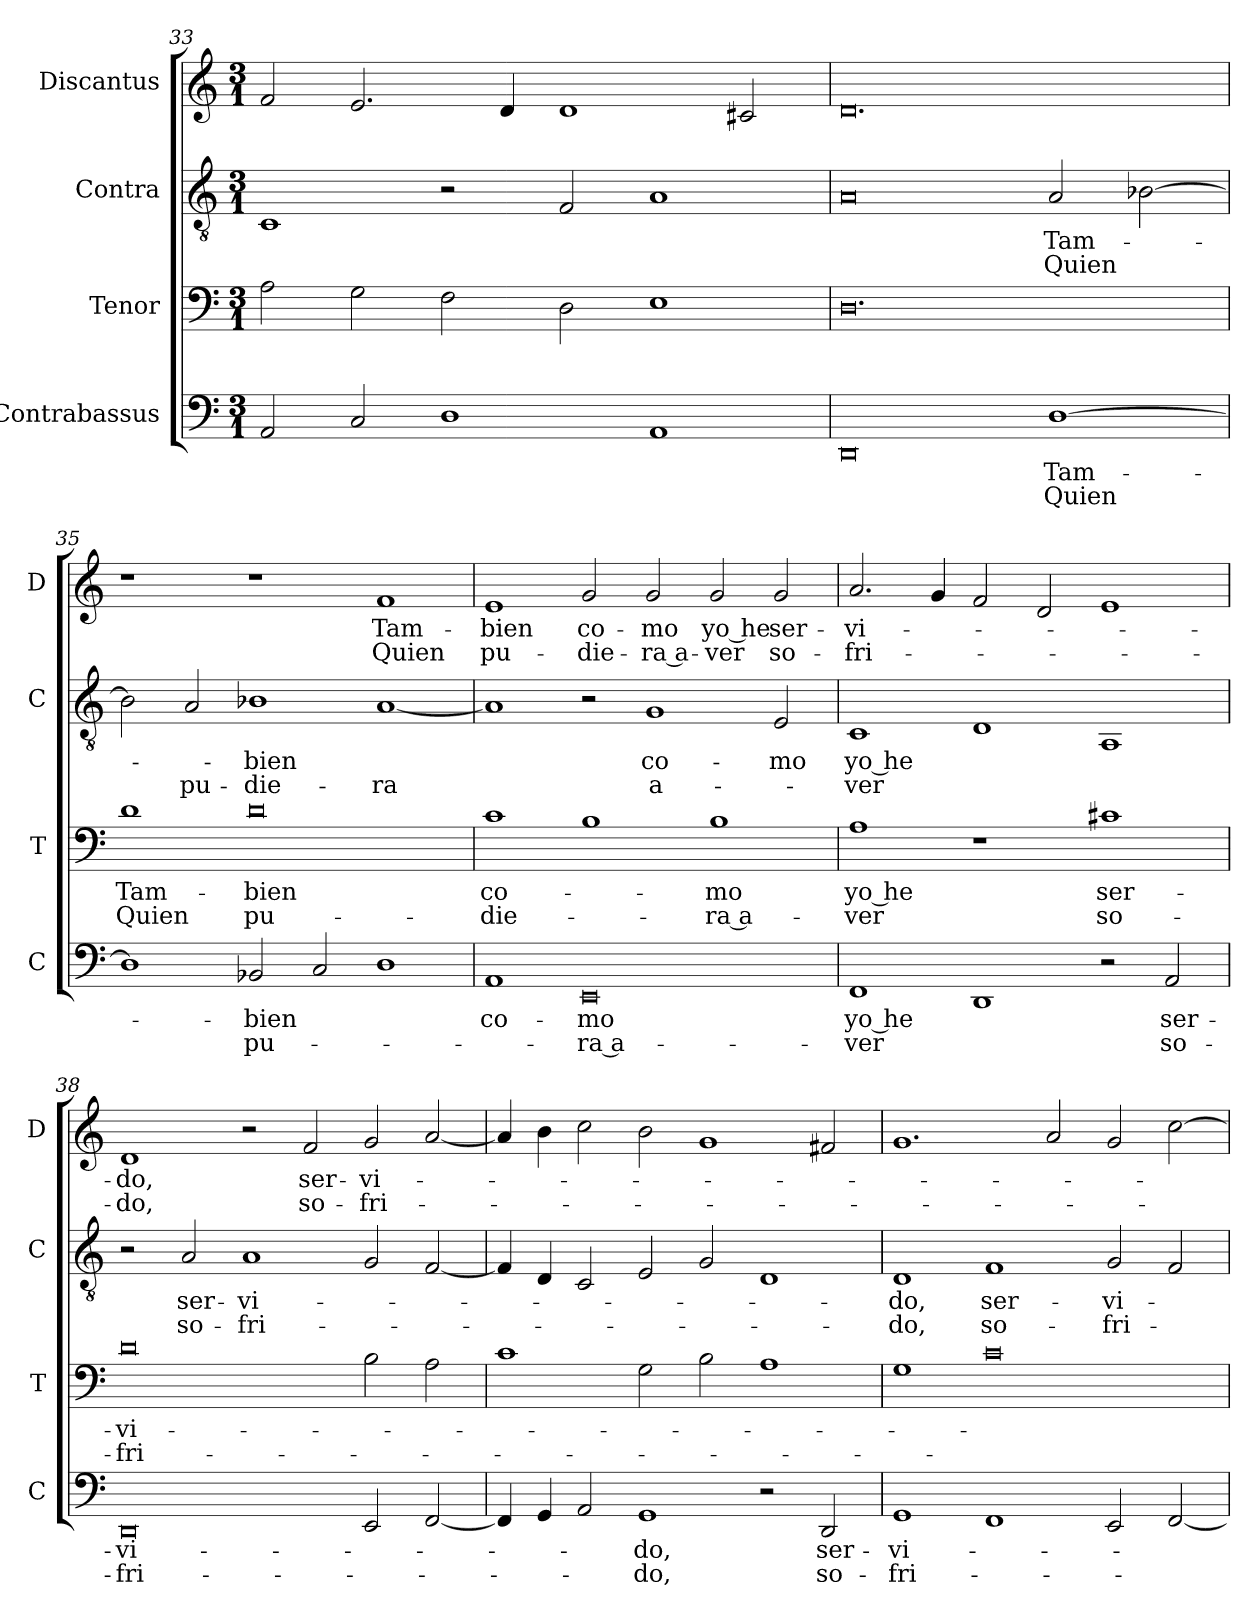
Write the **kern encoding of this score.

**kern	**text	**text	**kern	**text	**text	**kern	**text	**text	**kern	**text	**text
*part4	*part4	*part4	*part3	*part3	*part3	*part2	*part2	*part2	*part1	*part1	*part1
*staff4	*staff4	*staff4	*staff3	*staff3	*staff3	*staff2	*staff2	*staff2	*staff1	*staff1	*staff1
*I"Contrabassus	*	*	*I"Tenor	*	*	*I"Contra	*	*	*I"Discantus	*	*
*I'C	*	*	*I'T	*	*	*I'C	*	*	*I'D	*	*
*clefF4	*	*	*clefF4	*	*	*clefGv2	*	*	*clefG2	*	*
*k[]	*	*	*k[]	*	*	*k[]	*	*	*k[]	*	*
*M3/1	*	*	*M3/1	*	*	*M3/1	*	*	*M3/1	*	*
=33	=33	=33	=33	=33	=33	=33	=33	=33	=33	=33	=33
2AA	.	.	2A	.	.	1C	.	.	2f	.	.
2C	.	.	2G	.	.	.	.	.	2.e	.	.
1D	.	.	2F	.	.	2r	.	.	.	.	.
.	.	.	.	.	.	.	.	.	4d	.	.
.	.	.	2D	.	.	2F	.	.	1d	.	.
1AA	.	.	1E	.	.	1A	.	.	.	.	.
.	.	.	.	.	.	.	.	.	2c#X	.	.
=34	=34	=34	=34	=34	=34	=34	=34	=34	=34	=34	=34
0DD	.	.	0.D	.	.	0A	.	.	0.d	.	.
[1D	Tam-	Quien	.	.	.	2A	Tam-	Quien	.	.	.
.	.	.	.	.	.	[2B-X	.	.	.	.	.
=35	=35	=35	=35	=35	=35	=35	=35	=35	=35	=35	=35
1D]	.	.	1d	Tam-	Quien	2B-]	.	.	1r	.	.
.	.	.	.	.	.	2A	.	pu-	.	.	.
2BB-X	-bien	pu-	0d	-bien	pu-	1B-X	-bien	-die-	1r	.	.
2C	.	.	.	.	.	.	.	.	.	.	.
1D	.	.	.	.	.	[1A	.	-ra	1f	Tam-	Quien
=36	=36	=36	=36	=36	=36	=36	=36	=36	=36	=36	=36
1AA	co-	.	1c	co-	-die-	1A]	.	.	1e	-bien	pu-
0EE	-mo	-ra a-	1B	.	.	2r	.	.	2g	co-	-die-
.	.	.	.	.	.	1G	co-	a-	2g	-mo	-ra a-
.	.	.	1B	-mo	-ra a-	.	.	.	2g	yo he	-ver
.	.	.	.	.	.	2E	-mo	.	2g	ser-	so-
=37	=37	=37	=37	=37	=37	=37	=37	=37	=37	=37	=37
1FF	yo he	-ver	1A	yo he	-ver	1C	yo he	-ver	2.a	-vi-	-fri-
.	.	.	.	.	.	.	.	.	4g	.	.
1DD	.	.	1r	.	.	1D	.	.	2f	.	.
.	.	.	.	.	.	.	.	.	2d	.	.
2r	.	.	1c#X	ser-	so-	1AA	.	.	1e	.	.
2AA	ser-	so-	.	.	.	.	.	.	.	.	.
=38	=38	=38	=38	=38	=38	=38	=38	=38	=38	=38	=38
0DD	-vi-	-fri-	0d	-vi-	-fri-	2r	.	.	1d	-do,	-do,
.	.	.	.	.	.	2A	ser-	so-	.	.	.
.	.	.	.	.	.	1A	-vi-	-fri-	2r	.	.
.	.	.	.	.	.	.	.	.	2f	ser-	so-
2EE	.	.	2B	.	.	2G	.	.	2g	-vi-	-fri-
[2FF	.	.	2A	.	.	[2F	.	.	[2a	.	.
=39	=39	=39	=39	=39	=39	=39	=39	=39	=39	=39	=39
4FF]	.	.	1c	.	.	4F]	.	.	4a]	.	.
4GG	.	.	.	.	.	4D	.	.	4b	.	.
2AA	.	.	.	.	.	2C	.	.	2cc	.	.
1GG	-do,	-do,	2G	.	.	2E	.	.	2b	.	.
.	.	.	2B	.	.	2G	.	.	1g	.	.
2r	.	.	1A	.	.	1D	.	.	.	.	.
2DD	ser-	so-	.	.	.	.	.	.	2f#X	.	.
=40	=40	=40	=40	=40	=40	=40	=40	=40	=40	=40	=40
1GG	-vi-	-fri-	1G	.	.	1D	-do,	-do,	1.g	.	.
1FF	.	.	0c	.	.	1F	ser-	so-	.	.	.
.	.	.	.	.	.	.	.	.	2a	.	.
2EE	.	.	.	.	.	2G	-vi-	-fri-	2g	.	.
[2FF	.	.	.	.	.	2F	.	.	[2cc	.	.
=	=	=	=	=	=	=	=	=	=	=	=
*-	*-	*-	*-	*-	*-	*-	*-	*-	*-	*-	*-
